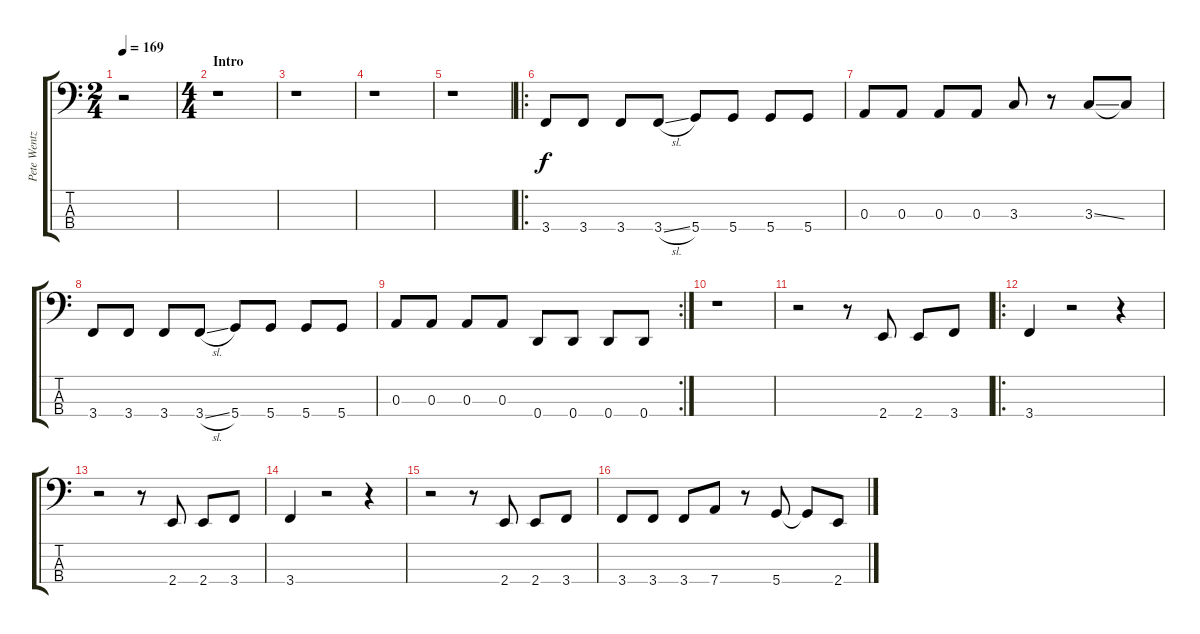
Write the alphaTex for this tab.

\track ("Pete Wentz" "Pete Wentz") {instrument electricbassfinger}
\staff {score tabs}
\tuning (G2 D2 A1 D1) {hide}
\ts (2 4)
\tempo 169
\clef f4
\ks c
r.2{dy f instrument electricbassfinger} |
\ts (4 4)
\section ("" "Intro")
r.1 |
r.1 |
r.1 |
r.1 |
\ro
3.4.8 3.4.8 3.4.8 3.4{sl}.8 5.4.8 5.4.8 5.4.8 5.4.8 |
0.3.8 0.3.8 0.3.8 0.3.8 3.3.8 r.8 3.3{ss}.8 3.3{t}.8 |
3.4.8 3.4.8 3.4.8 3.4{sl}.8 5.4.8 5.4.8 5.4.8 5.4.8 |
\rc 2
0.3.8 0.3.8 0.3.8 0.3.8 0.4.8 0.4.8 0.4.8 0.4.8 |
r.1 |
r.2 r.8 2.4.8 2.4.8 3.4.8 |
\ro
3.4.4 r.2 r.4 |
r.2 r.8 2.4.8 2.4.8 3.4.8 |
3.4.4 r.2 r.4 |
r.2 r.8 2.4.8 2.4.8 3.4.8 |
3.4.8 3.4.8 3.4.8 7.4.8 r.8 5.4.8 5.4{t}.8 2.4.8
